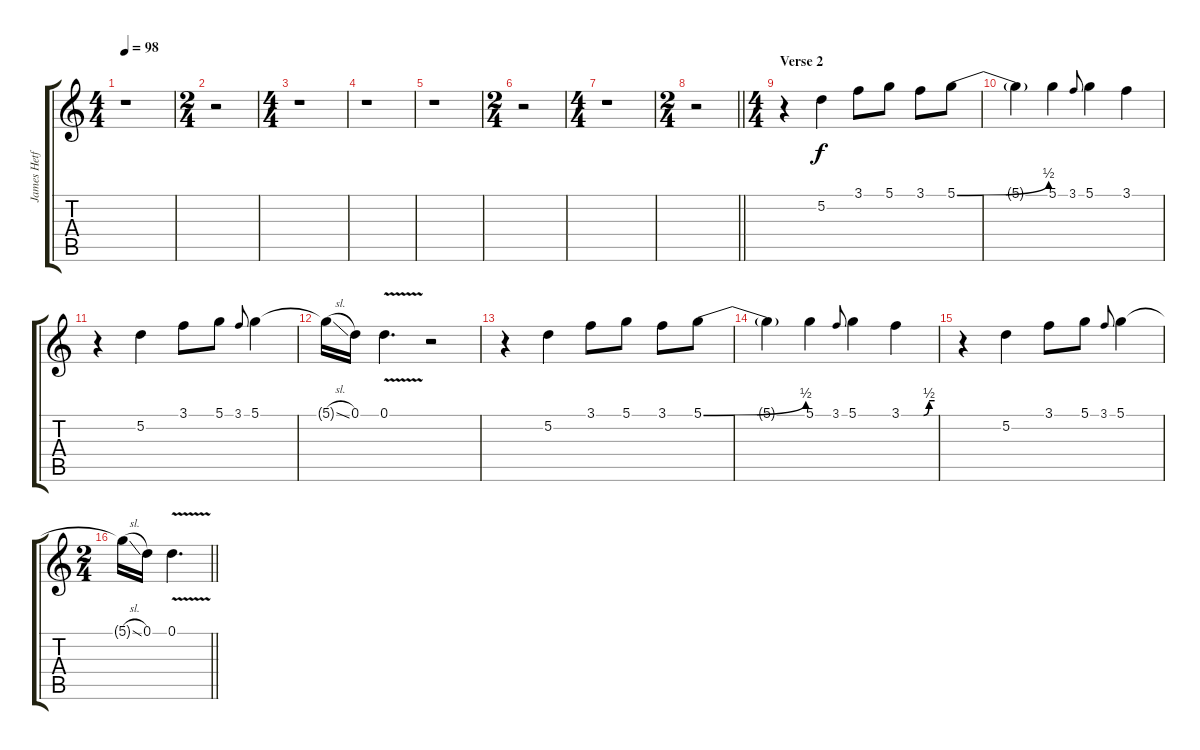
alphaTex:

\track ("James Hetfield (Vocals)" "James Hetf") {instrument overdrivenguitar}
\staff {score tabs}
\tuning (D4 A3 F3 C3 G2 D2) {hide}
\ts (4 4)
\tempo 98
\clef g2
\ks c
r.1{dy f} |
\ts (2 4)
r.2 |
\ts (4 4)
r.1 |
r.1 |
r.1 |
\ts (2 4)
r.2 |
\ts (4 4)
r.1 |
\ts (2 4)
\barLineRight lightlight
r.2 |
\ts (4 4)
\section ("" "Verse 2")
r.4 5.2.4 3.1.8 5.1.8 3.1.8 5.1{be (bend 0 0 60 2)}.8 |
5.1{t}.4 5.1.4 3.1.8{gr onbeat} 5.1.4 3.1.4 |
r.4 5.2.4 3.1.8 5.1.8 3.1.8{gr onbeat} 5.1.4 |
5.1{sl t}.16 0.1.16 0.1{v}.4{d} r.2 |
r.4 5.2.4 3.1.8 5.1.8 3.1.8 5.1{be (bend 0 0 60 2)}.8 |
5.1{t}.4 5.1.4 3.1.8{gr onbeat} 5.1.4 3.1{be (custom 0 0 40 0 50 2 60 2)}.4 |
r.4 5.2.4 3.1.8 5.1.8 3.1.8{gr onbeat} 5.1.4 |
\ts (2 4)
\barLineRight lightlight
5.1{sl t}.16 0.1.16 0.1{v}.4{d}
